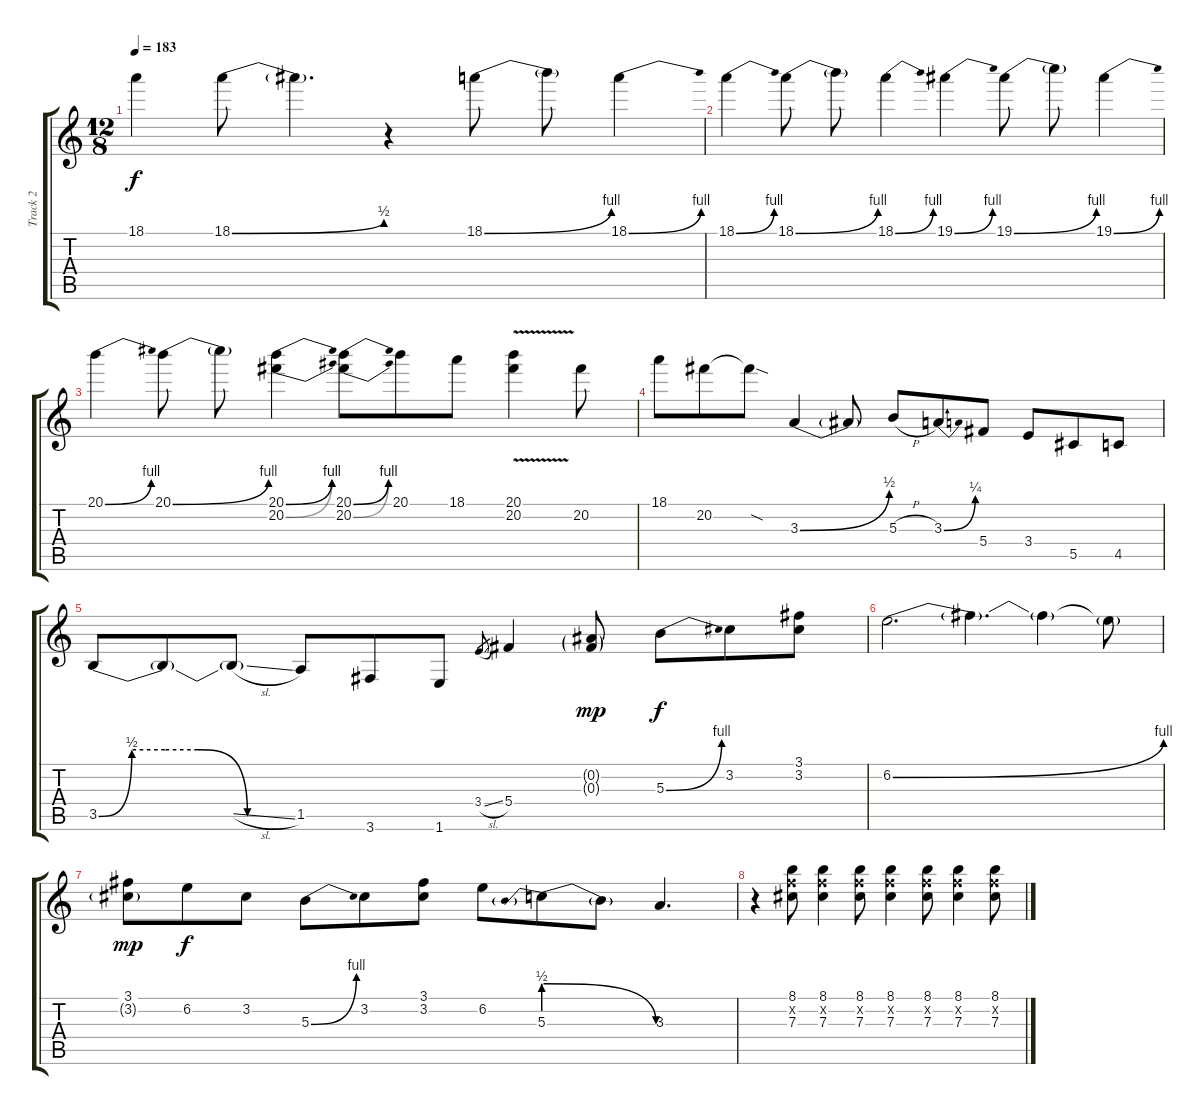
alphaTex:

\track ("Track 2" "Track 2") {instrument overdrivenguitar}
\staff {score tabs}
\tuning (Eb4 Bb3 Gb3 Db3 Ab2 Eb2) {hide}
\ts (12 8)
\tempo 183
\clef g2
\ks c
18.1{t}.4{dy f} 18.1{be (bend 0 0 60 2)}.8 18.1{t}.4{d} r.4 18.1{be (bend 0 0 60 4)}.8 18.1{t}.8 18.1{be (bend 0 0 60 4)}.4 |
18.1{be (bend 0 0 60 4)}.4 18.1{be (bend 0 0 60 4)}.8 18.1{t}.8 18.1{be (bend 0 0 60 4)}.4 19.1{be (bend 0 0 60 4)}.4 19.1{be (bend 0 0 60 4)}.8 19.1{t}.8 19.1{be (bend 0 0 60 4)}.4 |
20.1{be (bend 0 0 60 4)}.4 20.1{be (bend 0 0 60 4)}.8 20.1{t}.8 (20.1{be (bend 0 0 60 4)} 20.2{be (bend 0 0 60 4)}).4 (20.1{be (bend 0 0 60 4)} 20.2{be (bend 0 0 60 4)}).8 20.1.8 18.1.8 (20.1{v} 20.2{v}).4 20.2.8 |
18.1.8 20.2.8 20.2{sod t}.8 3.3{be (bend 0 0 60 2)}.4 3.3{t}.8 5.3{h}.8 3.3{be (bend 0 0 60 1)}.8 5.4.8 3.4.8 5.5.8 4.5.8 |
3.5{be (custom 0 0 10 2 20 2 30 2 45 0 60 0)}.8 3.5{t}.8 3.5{sl t}.8 1.5.8 3.6.8 1.6.8 3.4{sl}.8{gr} 5.4.4 (0.2{g} 0.3{g}).8{dy mp} 5.3{be (bend 0 0 60 4)}.8{dy f} 3.2.8 (3.1 3.2).8 |
6.2{be (bend 0 0 60 4)}.2{d} 6.2{t}.4{d} 6.2{t}.4 6.2{t}.8 |
(3.1 3.2{g}).8{dy mp} 6.2.8{dy f} 3.2.8 5.3{be (bend 0 0 60 4)}.8 3.2.8 (3.1 3.2).8 6.2.8 5.3{be (prebendrelease 0 2 60 0)}.8 5.3{t}.8 3.3.4{d} |
r.4 (8.1 7.2{x} 7.3).8 (8.1 7.2{x} 7.3).4 (8.1 7.2{x} 7.3).8 (8.1 7.2{x} 7.3).4 (8.1 7.2{x} 7.3).8 (8.1 7.2{x} 7.3).4 (8.1 7.2{x} 7.3).8
